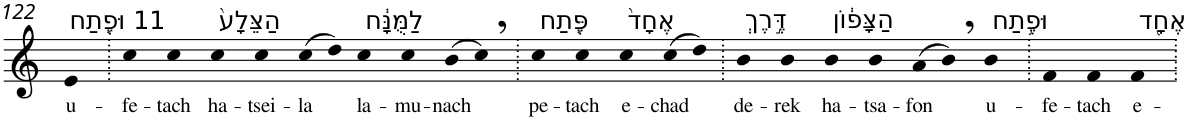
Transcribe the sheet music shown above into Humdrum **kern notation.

**kern	**text
*part1	*part1
*staff1	*staff1
*I"Piano	*
*I'Pno	*
!!LO:PB:g=z
*clefG2	*
*k[]	*
=122	=122
!LO:TX:a:t=11 וּפֶ֤תַח	!
!	!LO:LY:b
4e	u-
=123.	=123.
!	!LO:LY:b
4cc	-fe-
!	!LO:LY:b
4cc	-tach
!LO:TX:a:t=הַצֵּלָע֙	!
!	!LO:LY:b
4cc	ha-
!	!LO:LY:b
4cc	-tsei-
!	!LO:LY:b
(>8cc	-la
8dd)	.
!LO:TX:a:t=לַמֻּנָּ֔ח	!
!	!LO:LY:b
4cc	la-
!	!LO:LY:b
4cc	-mu-
!	!LO:LY:b
(>8b	-nach
8cc,)	.
=124.	=124.
!LO:TX:a:t=פֶּ֤תַח	!
!	!LO:LY:b
4cc	pe-
!	!LO:LY:b
4cc	-tach
!LO:TX:a:t=אֶחָד֙	!
!	!LO:LY:b
4cc	e-
!	!LO:LY:b
(>8cc	-chad
8dd)	.
=125.	=125.
!LO:TX:a:t=דֶּ֣רֶךְ	!
!	!LO:LY:b
4b	de-
!	!LO:LY:b
4b	-rek
!LO:TX:a:t=הַצָּפ֔וֹן	!
!	!LO:LY:b
4b	ha-
!	!LO:LY:b
4b	-tsa-
!	!LO:LY:b
(>8a	-fon
8b,)	.
!LO:TX:a:t=וּפֶ֥תַח	!
!	!LO:LY:b
4b	u-
=126.	=126.
!	!LO:LY:b
4f	-fe-
!	!LO:LY:b
4f	-tach
!LO:TX:a:t=אֶחָ֖ד	!
!	!LO:LY:b
4f	e-
=.	=.
*-	*-
